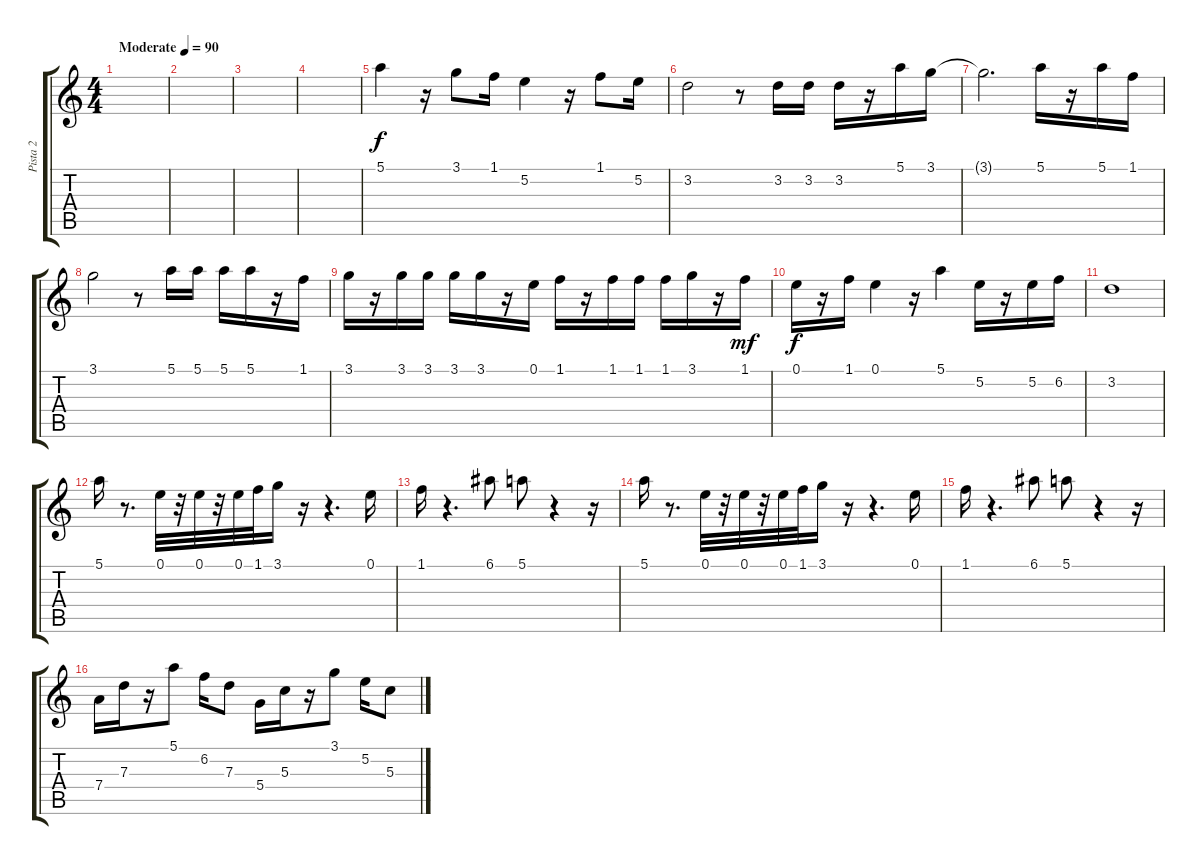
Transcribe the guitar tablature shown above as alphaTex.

\track ("Pista 2" "Pista 2") {instrument electricguitarclean}
\staff {score tabs}
\tuning (E4 B3 G3 D3 A2 E2) {hide}
\ts (4 4)
\tempo (90 "Moderate")
\clef g2
\ks c
|
|
|
|
5.1.4 r.16 3.1.8 1.1.16 5.2.4 r.16 1.1.8 5.2.16 |
3.2.2 r.8 3.2.16 3.2.16 3.2.16 r.16 5.1.16 3.1.16 |
3.1{t}.2{d} 5.1.16 r.16 5.1.16 1.1.16 |
3.1.2 r.8 5.1.16 5.1.16 5.1.16 5.1.16 r.16 1.1.16 |
3.1.16 r.16 3.1.16 3.1.16 3.1.16 3.1.16 r.16 0.1.16 1.1.16 r.16 1.1.16 1.1.16 1.1.16 3.1.16 r.16 1.1.16{dy mf} |
0.1.16{dy f} r.16 1.1.16 0.1.4 r.16 5.1.4 5.2.16 r.16 5.2.16 6.2.16 |
3.2.1 |
5.1.16 r.8{d} 0.1.32 r.32 0.1.32 r.32 0.1.32 1.1.32 3.1.16 r.16 r.4{d} 0.1.16 |
1.1.16 r.4{d} 6.1.8 5.1.8 r.4 r.16 |
5.1.16 r.8{d} 0.1.32 r.32 0.1.32 r.32 0.1.32 1.1.32 3.1.16 r.16 r.4{d} 0.1.16 |
1.1.16 r.4{d} 6.1.8 5.1.8 r.4 r.16 |
7.4.16 7.3.16 r.16 5.1.8 6.2.16 7.3.8 5.4.16 5.3.16 r.16 3.1.8 5.2.16 5.3.8
